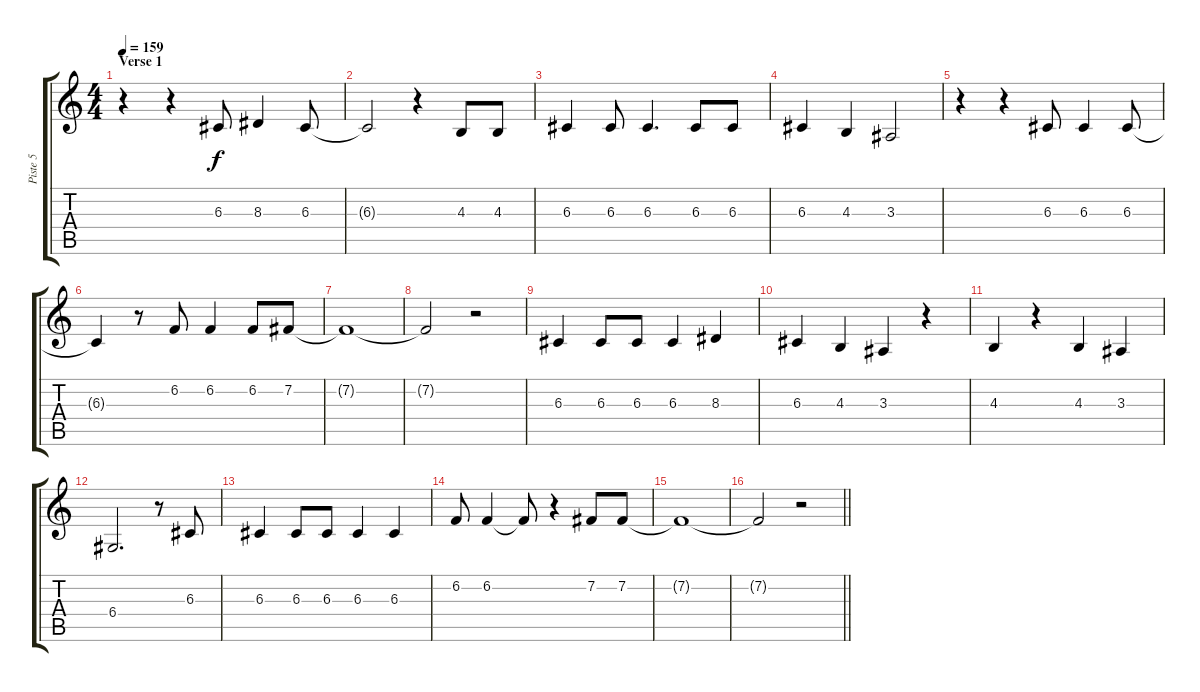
\track ("Piste 5" "Piste 5") {instrument altosax}
\staff {score tabs}
\tuning (E4 B3 G3 D3 A2 E2) {hide}
\ts (4 4)
\section ("" "Verse 1")
\tempo 159
\clef g2
\ks c
r.4{dy f} r.4 6.3.8 8.3.4 6.3.8 |
6.3{t}.2 r.4 4.3.8 4.3.8 |
6.3.4 6.3.8 6.3.4{d} 6.3.8 6.3.8 |
6.3.4 4.3.4 3.3.2 |
r.4 r.4 6.3.8 6.3.4 6.3.8 |
6.3{t}.4 r.8 6.2.8 6.2.4 6.2.8 7.2.8 |
7.2{t}.1 |
7.2{t}.2 r.2 |
6.3.4 6.3.8 6.3.8 6.3.4 8.3.4 |
6.3.4 4.3.4 3.3.4 r.4 |
4.3.4 r.4 4.3.4 3.3.4 |
6.4.2{d} r.8 6.3.8 |
6.3.4 6.3.8 6.3.8 6.3.4 6.3.4 |
6.2.8 6.2.4 6.2{t}.8 r.4 7.2.8 7.2.8 |
7.2{t}.1 |
\barLineRight lightlight
7.2{t}.2 r.2
